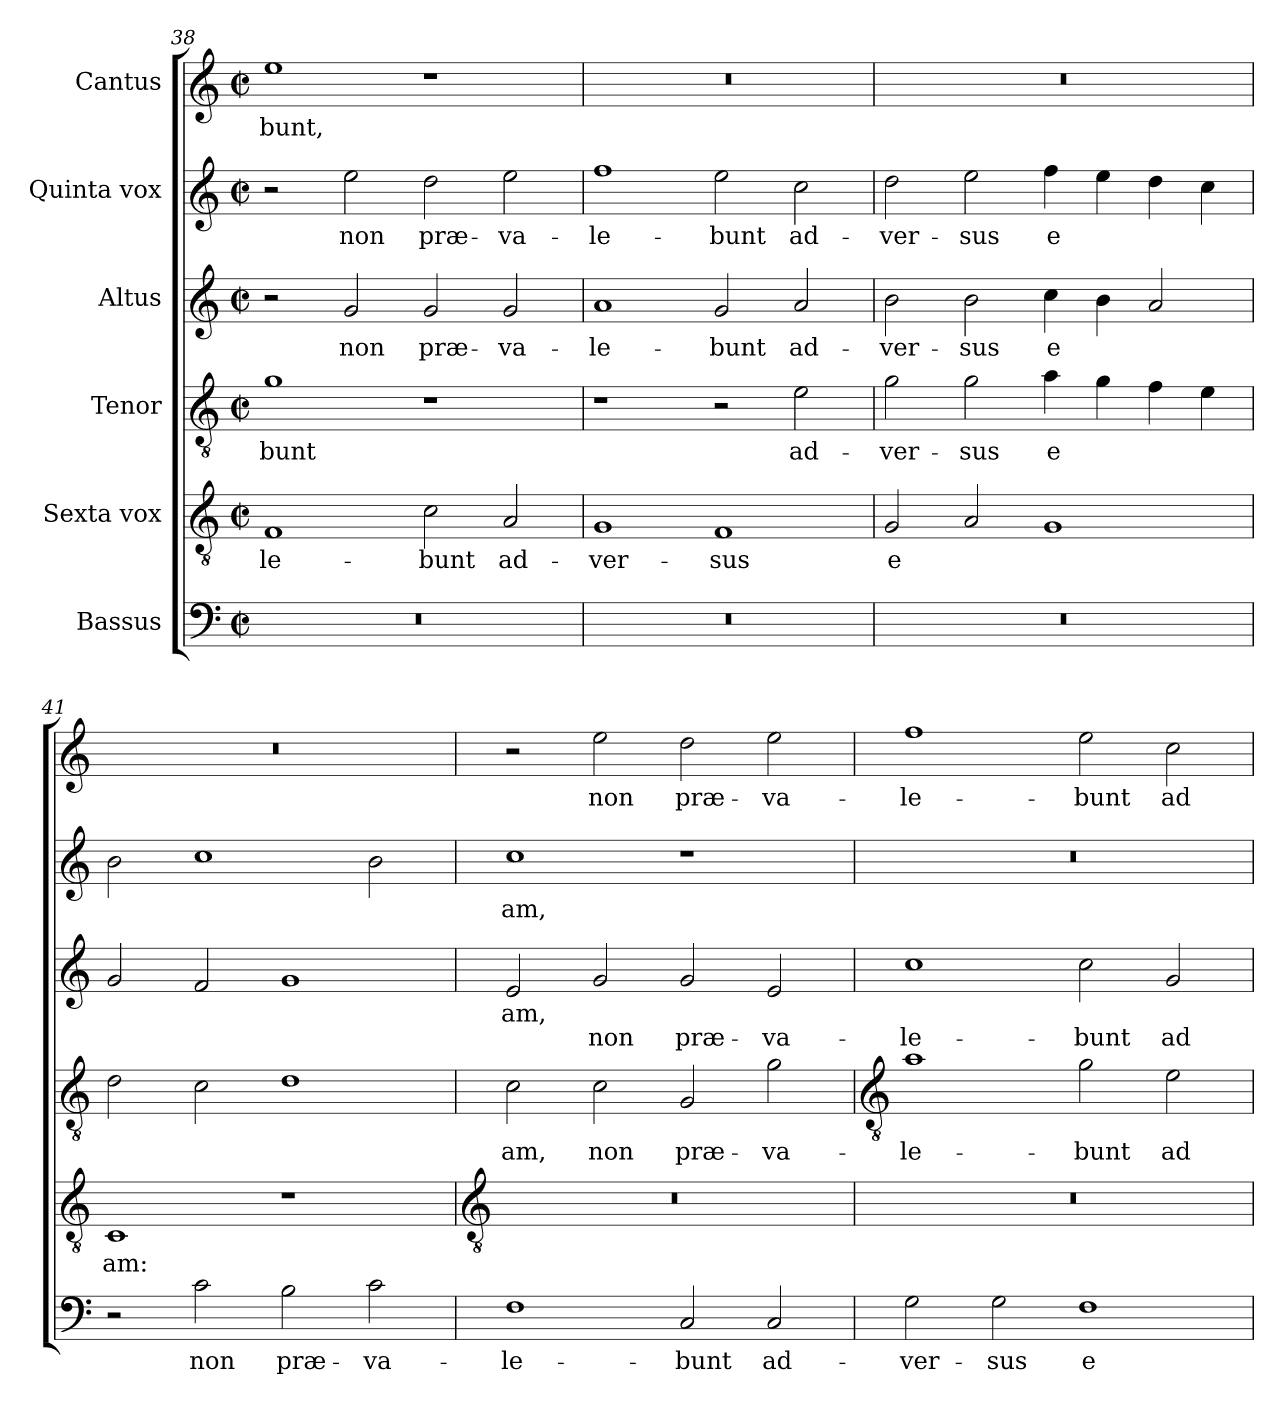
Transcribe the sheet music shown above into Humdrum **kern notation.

**kern	**text	**kern	**text	**kern	**text	**kern	**text	**text	**kern	**text	**kern	**text
*part6	*part6	*part5	*part5	*part4	*part4	*part3	*part3	*part3	*part2	*part2	*part1	*part1
*staff6	*staff6	*staff5	*staff5	*staff4	*staff4	*staff3	*staff3	*staff3	*staff2	*staff2	*staff1	*staff1
*I"Bassus	*	*I"Sexta vox	*	*I"Tenor	*	*I"Altus	*	*	*I"Quinta vox	*	*I"Cantus	*
*clefF4	*	*clefGv2	*	*clefGv2	*	*clefG2	*	*	*clefG2	*	*clefG2	*
*k[]	*	*k[]	*	*k[]	*	*k[]	*	*	*k[]	*	*k[]	*
*C:	*	*C:	*	*C:	*	*C:	*	*	*C:	*	*C:	*
*M4/2	*	*M4/2	*	*M4/2	*	*M4/2	*	*	*M4/2	*	*M4/2	*
*met(c|)	*	*met(c|)	*	*met(c|)	*	*met(c|)	*	*	*met(c|)	*	*met(c|)	*
=38	=38	=38	=38	=38	=38	=38	=38	=38	=38	=38	=38	=38
!	!	!	!LO:LY:b	!	!LO:LY:b	!	!	!	!	!	!	!LO:LY:b
0r	.	1F	-le-	1g	-bunt	2r	.	.	2r	.	1ee	-bunt,
!	!	!	!	!	!	!	!LO:LY:b	!	!	!LO:LY:b	!	!
.	.	.	.	.	.	2g	non	.	2ee	non	.	.
!	!	!	!LO:LY:b	!	!	!	!LO:LY:b	!	!	!LO:LY:b	!	!
.	.	2c	-bunt	1r	.	2g	præ-	.	2dd	præ-	1r	.
!	!	!	!LO:LY:b	!	!	!	!LO:LY:b	!	!	!LO:LY:b	!	!
.	.	2A	ad-	.	.	2g	-va-	.	2ee	-va-	.	.
=39	=39	=39	=39	=39	=39	=39	=39	=39	=39	=39	=39	=39
!	!	!	!LO:LY:b	!	!	!	!LO:LY:b	!	!	!LO:LY:b	!	!
0r	.	1G	-ver-	1r	.	1a	-le-	.	1ff	-le-	0r	.
!	!	!	!LO:LY:b	!	!	!	!LO:LY:b	!	!	!LO:LY:b	!	!
.	.	1F	-sus	2r	.	2g	-bunt	.	2ee	-bunt	.	.
!	!	!	!	!	!LO:LY:b	!	!LO:LY:b	!	!	!LO:LY:b	!	!
.	.	.	.	2e	ad-	2a	ad-	.	2cc	ad-	.	.
=40	=40	=40	=40	=40	=40	=40	=40	=40	=40	=40	=40	=40
!	!	!	!LO:LY:b	!	!LO:LY:b	!	!LO:LY:b	!	!	!LO:LY:b	!	!
0r	.	2G	e	2g	-ver-	2b	-ver-	.	2dd	-ver-	0r	.
!	!	!	!	!	!LO:LY:b	!	!LO:LY:b	!	!	!LO:LY:b	!	!
.	.	2A	.	2g	-sus	2b	-sus	.	2ee	-sus	.	.
!	!	!	!	!	!LO:LY:b	!	!LO:LY:b	!	!	!LO:LY:b	!	!
.	.	1G	.	4a	e	4cc	e	.	4ff	e	.	.
.	.	.	.	4g	.	4b	.	.	4ee	.	.	.
.	.	.	.	4f	.	2a	.	.	4dd	.	.	.
.	.	.	.	4e	.	.	.	.	4cc	.	.	.
=41	=41	=41	=41	=41	=41	=41	=41	=41	=41	=41	=41	=41
!	!	!	!LO:LY:b	!	!	!	!	!	!	!	!	!
2r	.	1C	am:	2d	.	2g	.	.	2b	.	0r	.
!	!LO:LY:b	!	!	!	!	!	!	!	!	!	!	!
2c	non	.	.	2c	.	2f	.	.	1cc	.	.	.
!	!LO:LY:b	!	!	!	!	!	!	!	!	!	!	!
2B	præ-	1r	.	1d	.	1g	.	.	.	.	.	.
!	!LO:LY:b	!	!	!	!	!	!	!	!	!	!	!
2c	-va-	.	.	.	.	.	.	.	2b	.	.	.
!!LO:LB:g=z
=42	=42	=42	=42	=42	=42	=42	=42	=42	=42	=42	=42	=42
*	*	*clefGv2	*	*	*	*	*	*	*	*	*	*
!	!LO:LY:b	!	!	!	!LO:LY:b	!	!LO:LY:b	!	!	!LO:LY:b	!	!
1F	-le-	0r	.	2c	am,	2e	am,	.	1cc	am,	2r	.
!	!	!	!	!	!LO:LY:b	!	!	!LO:LY:b	!	!	!	!LO:LY:b
.	.	.	.	2c	non	2g	.	non	.	.	2ee	non
!	!LO:LY:b	!	!	!	!LO:LY:b	!	!	!LO:LY:b	!	!	!	!LO:LY:b
2C	-bunt	.	.	2G	præ-	2g	.	præ-	1r	.	2dd	præ-
!	!LO:LY:b	!	!	!	!LO:LY:b	!	!	!LO:LY:b	!	!	!	!LO:LY:b
2C	ad-	.	.	2g	-va-	2e	.	-va-	.	.	2ee	-va-
!!LO:LB:g=z
=43	=43	=43	=43	=43	=43	=43	=43	=43	=43	=43	=43	=43
*	*	*	*	*clefGv2	*	*	*	*	*	*	*	*
!	!LO:LY:b	!	!	!	!LO:LY:b	!	!	!LO:LY:b	!	!	!	!LO:LY:b
2G	-ver-	0r	.	1a	-le-	1cc	.	-le-	0r	.	1ff	-le-
!	!LO:LY:b	!	!	!	!	!	!	!	!	!	!	!
2G	-sus	.	.	.	.	.	.	.	.	.	.	.
!	!LO:LY:b	!	!	!	!LO:LY:b	!	!	!LO:LY:b	!	!	!	!LO:LY:b
1F	e-	.	.	2g	-bunt	2cc	.	-bunt	.	.	2ee	-bunt
!	!	!	!	!	!LO:LY:b	!	!	!LO:LY:b	!	!	!	!LO:LY:b
.	.	.	.	2e	ad-	2g	.	ad-	.	.	2cc	ad-
=	=	=	=	=	=	=	=	=	=	=	=	=
*-	*-	*-	*-	*-	*-	*-	*-	*-	*-	*-	*-	*-
